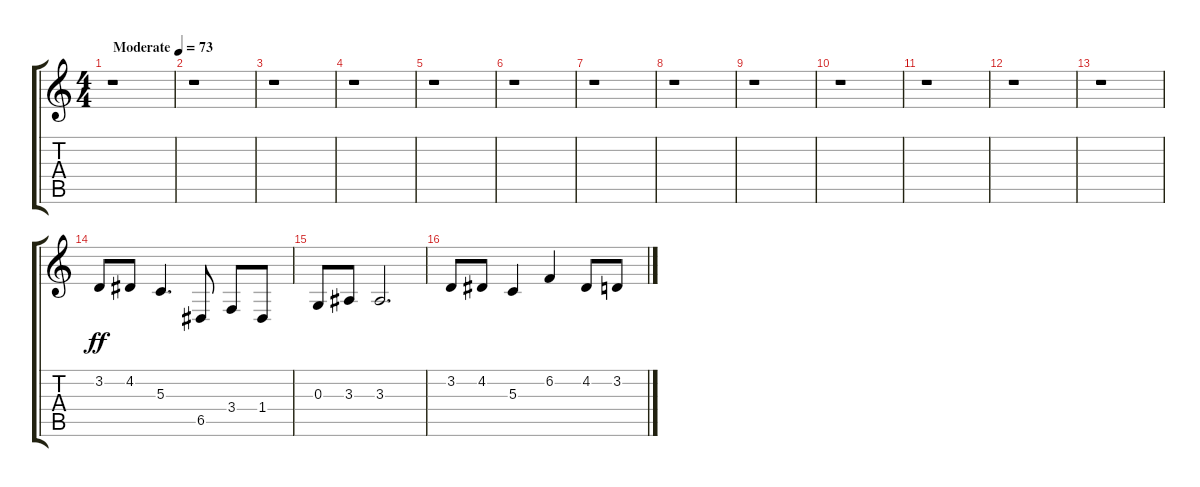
\track "" {instrument trombone}
\staff {score tabs}
\tuning (E4 B3 G3 D3 A2 E2) {hide}
\ts (4 4)
\tempo (73 "Moderate")
\clef g2
\ks c
r.1{dy ff instrument trombone} |
r.1 |
r.1 |
r.1 |
r.1 |
r.1 |
r.1 |
r.1 |
r.1 |
r.1 |
r.1 |
r.1 |
r.1 |
3.2.8 4.2.8 5.3.4{d} 6.5.8 3.4.8 1.4.8 |
0.3.8 3.3.8 3.3.2{d} |
3.2.8 4.2.8 5.3.4 6.2.4 4.2.8 3.2.8
